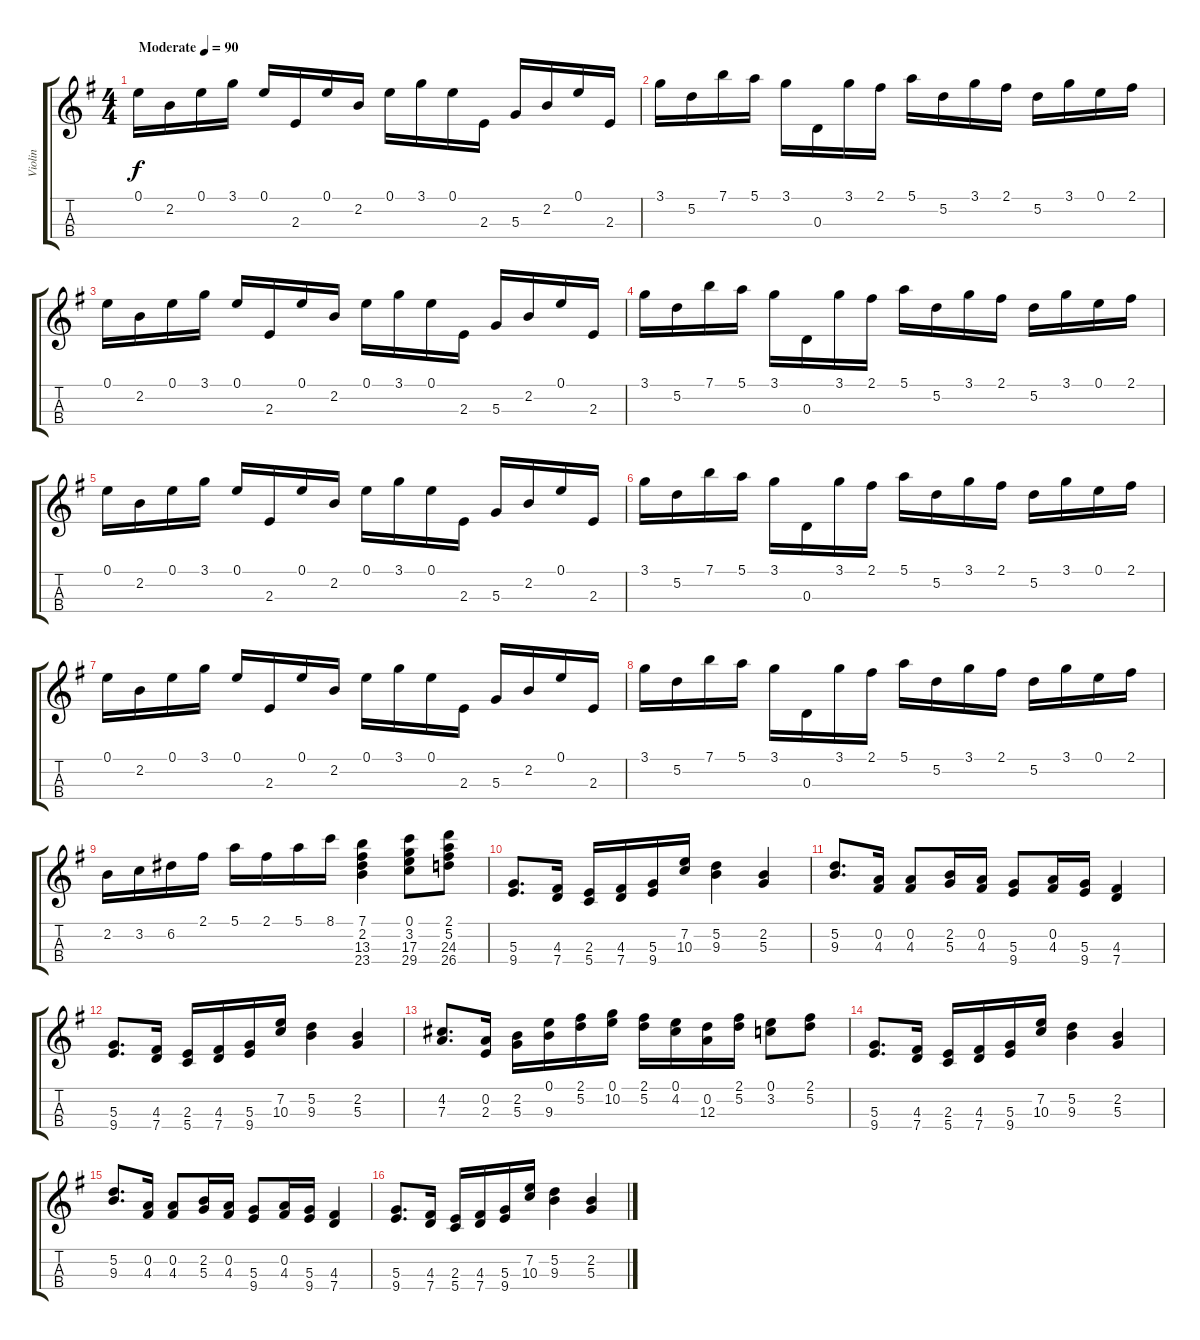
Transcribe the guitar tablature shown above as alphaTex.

\track ("Violin" "Violin") {instrument stringensemble1}
\staff {score tabs}
\tuning (E5 A4 D4 G3) {hide}
\ts (4 4)
\tempo (90 "Moderate")
\clef g2
\ks g
0.1.16{dy f instrument stringensemble1} 2.2.16 0.1.16 3.1.16 0.1.16 2.3.16 0.1.16 2.2.16 0.1.16 3.1.16 0.1.16 2.3.16 5.3.16 2.2.16 0.1.16 2.3.16 |
3.1.16 5.2.16 7.1.16 5.1.16 3.1.16 0.3.16 3.1.16 2.1.16 5.1.16 5.2.16 3.1.16 2.1.16 5.2.16 3.1.16 0.1.16 2.1.16 |
0.1.16 2.2.16 0.1.16 3.1.16 0.1.16 2.3.16 0.1.16 2.2.16 0.1.16 3.1.16 0.1.16 2.3.16 5.3.16 2.2.16 0.1.16 2.3.16 |
3.1.16 5.2.16 7.1.16 5.1.16 3.1.16 0.3.16 3.1.16 2.1.16 5.1.16 5.2.16 3.1.16 2.1.16 5.2.16 3.1.16 0.1.16 2.1.16 |
0.1.16 2.2.16 0.1.16 3.1.16 0.1.16 2.3.16 0.1.16 2.2.16 0.1.16 3.1.16 0.1.16 2.3.16 5.3.16 2.2.16 0.1.16 2.3.16 |
3.1.16 5.2.16 7.1.16 5.1.16 3.1.16 0.3.16 3.1.16 2.1.16 5.1.16 5.2.16 3.1.16 2.1.16 5.2.16 3.1.16 0.1.16 2.1.16 |
0.1.16 2.2.16 0.1.16 3.1.16 0.1.16 2.3.16 0.1.16 2.2.16 0.1.16 3.1.16 0.1.16 2.3.16 5.3.16 2.2.16 0.1.16 2.3.16 |
3.1.16 5.2.16 7.1.16 5.1.16 3.1.16 0.3.16 3.1.16 2.1.16 5.1.16 5.2.16 3.1.16 2.1.16 5.2.16 3.1.16 0.1.16 2.1.16 |
2.2.16 3.2.16 6.2.16 2.1.16 5.1.16 2.1.16 5.1.16 8.1.16 (7.1 2.2 13.3 23.4).4 (0.1 3.2 17.3 29.4).8 (2.1 5.2 24.3 26.4).8 |
(5.3 9.4).8{d} (4.3 7.4).16 (2.3 5.4).16 (4.3 7.4).16 (5.3 9.4).16 (7.2 10.3).16 (5.2 9.3).4 (2.2 5.3).4 |
(5.2 9.3).8{d} (0.2 4.3).16 (0.2 4.3).8 (2.2 5.3).16 (0.2 4.3).16 (5.3 9.4).8 (0.2 4.3).16 (5.3 9.4).16 (4.3 7.4).4 |
(5.3 9.4).8{d} (4.3 7.4).16 (2.3 5.4).16 (4.3 7.4).16 (5.3 9.4).16 (7.2 10.3).16 (5.2 9.3).4 (2.2 5.3).4 |
(4.2 7.3).8{d} (0.2 2.3).16 (2.2 5.3).16 (0.1 9.3).16 (2.1 5.2).16 (0.1 10.2).16 (2.1 5.2).16 (0.1 4.2).16 (0.2 12.3).16 (2.1 5.2).16 (0.1 3.2).8 (2.1 5.2).8 |
(5.3 9.4).8{d} (4.3 7.4).16 (2.3 5.4).16 (4.3 7.4).16 (5.3 9.4).16 (7.2 10.3).16 (5.2 9.3).4 (2.2 5.3).4 |
(5.2 9.3).8{d} (0.2 4.3).16 (0.2 4.3).8 (2.2 5.3).16 (0.2 4.3).16 (5.3 9.4).8 (0.2 4.3).16 (5.3 9.4).16 (4.3 7.4).4 |
(5.3 9.4).8{d} (4.3 7.4).16 (2.3 5.4).16 (4.3 7.4).16 (5.3 9.4).16 (7.2 10.3).16 (5.2 9.3).4 (2.2 5.3).4
